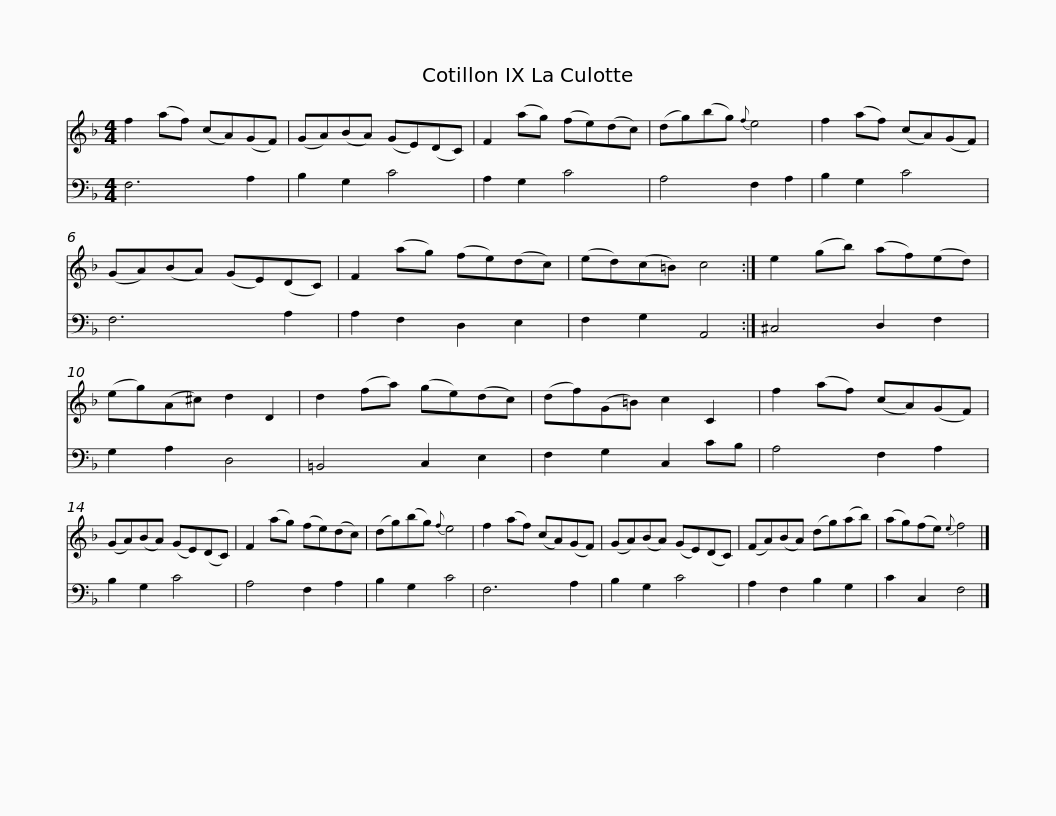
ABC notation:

X:1
%%score 1 2
L:1/8
M:4/4
I:linebreak $
K:F
V:1 treble
V:2 bass
V:1
 f2 (af) (cA)(GF) | (GA)(BA) (GE)(DC) | F2 (ag) (fe)(dc) | (dg)(bg){f} e4 | f2 (af) (cA)(GF) | %5
 (GA)(BA) (GE)(DC) |$ F2 (ag) (fe)(dc) | (ed)(c=B) c4 :| e2 (gb) (af)(ed) | (eg)(A^c) d2 D2 | %10
 d2 (fa) (ge)(dc) | (df)(G=B) c2 C2 |$ f2 (af) (cA)(GF) | (GA)(BA) (GE)(DC) | F2 (ag) (fe)(dc) | %15
 (dg)(bg){f} e4 | f2 (af) (cA)(GF) | (GA)(BA) (GE)(DC) |$ (FA)(BA) (dg)(ab) | (ag)(fe){e} f4 |] %20
V:2
 F,6 A,2 | B,2 G,2 C4 | A,2 G,2 C4 | A,4 F,2 A,2 | B,2 G,2 C4 | %5
 F,6 A,2 |$ A,2 F,2 D,2 E,2 | F,2 G,2 A,,4 :| ^C,4 D,2 F,2 | G,2 A,2 D,4 | %10
 =B,,4 C,2 E,2 | F,2 G,2 C,2 CB, |$ A,4 F,2 A,2 | B,2 G,2 C4 | A,4 F,2 A,2 | %15
 B,2 G,2 C4 | F,6 A,2 | B,2 G,2 C4 |$ A,2 F,2 B,2 G,2 | C2 C,2 F,4 |] %20
